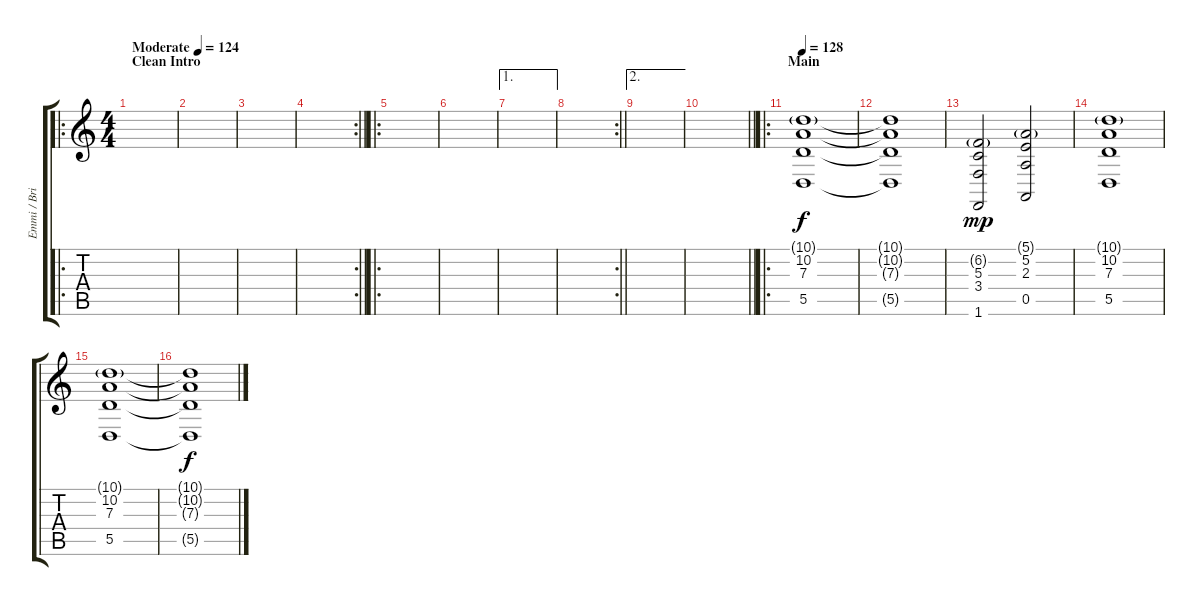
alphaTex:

\track ("Emmi / Bridge Vocals" "Emmi / Bri") {instrument stringensemble1}
\staff {score tabs}
\tuning (E4 B3 G3 D3 A2 E2) {hide}
\ro
\ts (4 4)
\section ("" "Clean Intro")
\tempo (124 "Moderate")
\clef g2
\ks c
|
|
|
\rc 2
\barLineRight lightlight
|
\ro
\section ("" "")
|
|
\ae 1
|
\rc 2
\barLineRight lightlight
|
\ae 2
\section ("" "")
|
\barLineRight lightlight
|
\ro
\section ("" "Main")
\tempo 128
(10.1{g} 10.2 7.3 5.5).1 |
(10.1{t} 10.2{t} 7.3{t} 5.5{t}).1{dy f} |
(6.2{g} 5.3 3.4 1.6).2{dy mp} (5.1{g} 5.2 2.3 0.5).2 |
(10.1{g} 10.2 7.3 5.5).1 |
(10.1{g} 10.2 7.3 5.5).1 |
(10.1{t} 10.2{t} 7.3{t} 5.5{t}).1{dy f}
